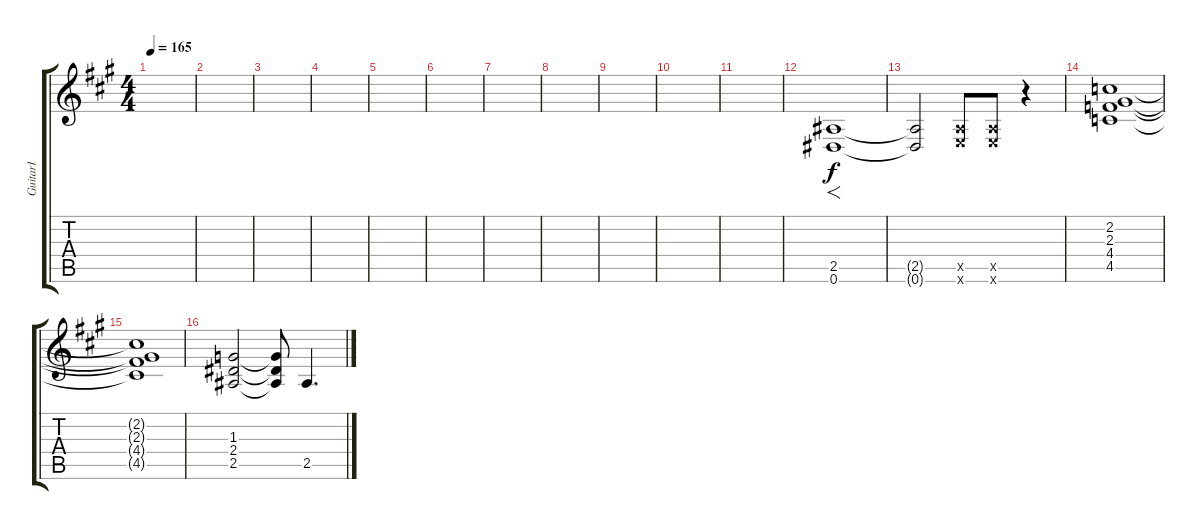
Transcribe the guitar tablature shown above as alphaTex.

\track ("GuitarⅠ" "GuitarⅠ") {instrument overdrivenguitar}
\staff {score tabs}
\tuning (Eb4 Bb3 Gb3 Db3 Ab2 Eb2) {hide}
\ts (4 4)
\tempo 165
\clef g2
\ks a
|
|
|
|
|
|
|
|
|
|
|
(2.5 0.6).1{f} |
(2.5{t} 0.6{t}).2 (1.5{x} 1.6{x}).8 (1.5{x} 1.6{x}).8 r.4 |
(2.2 2.3 4.4 4.5).1 |
(2.2{t} 2.3{t} 4.4{t} 4.5{t}).1 |
(1.3 2.4 2.5).2 (1.3{t} 2.4{t} 2.5{t}).8 2.5.4{d}
